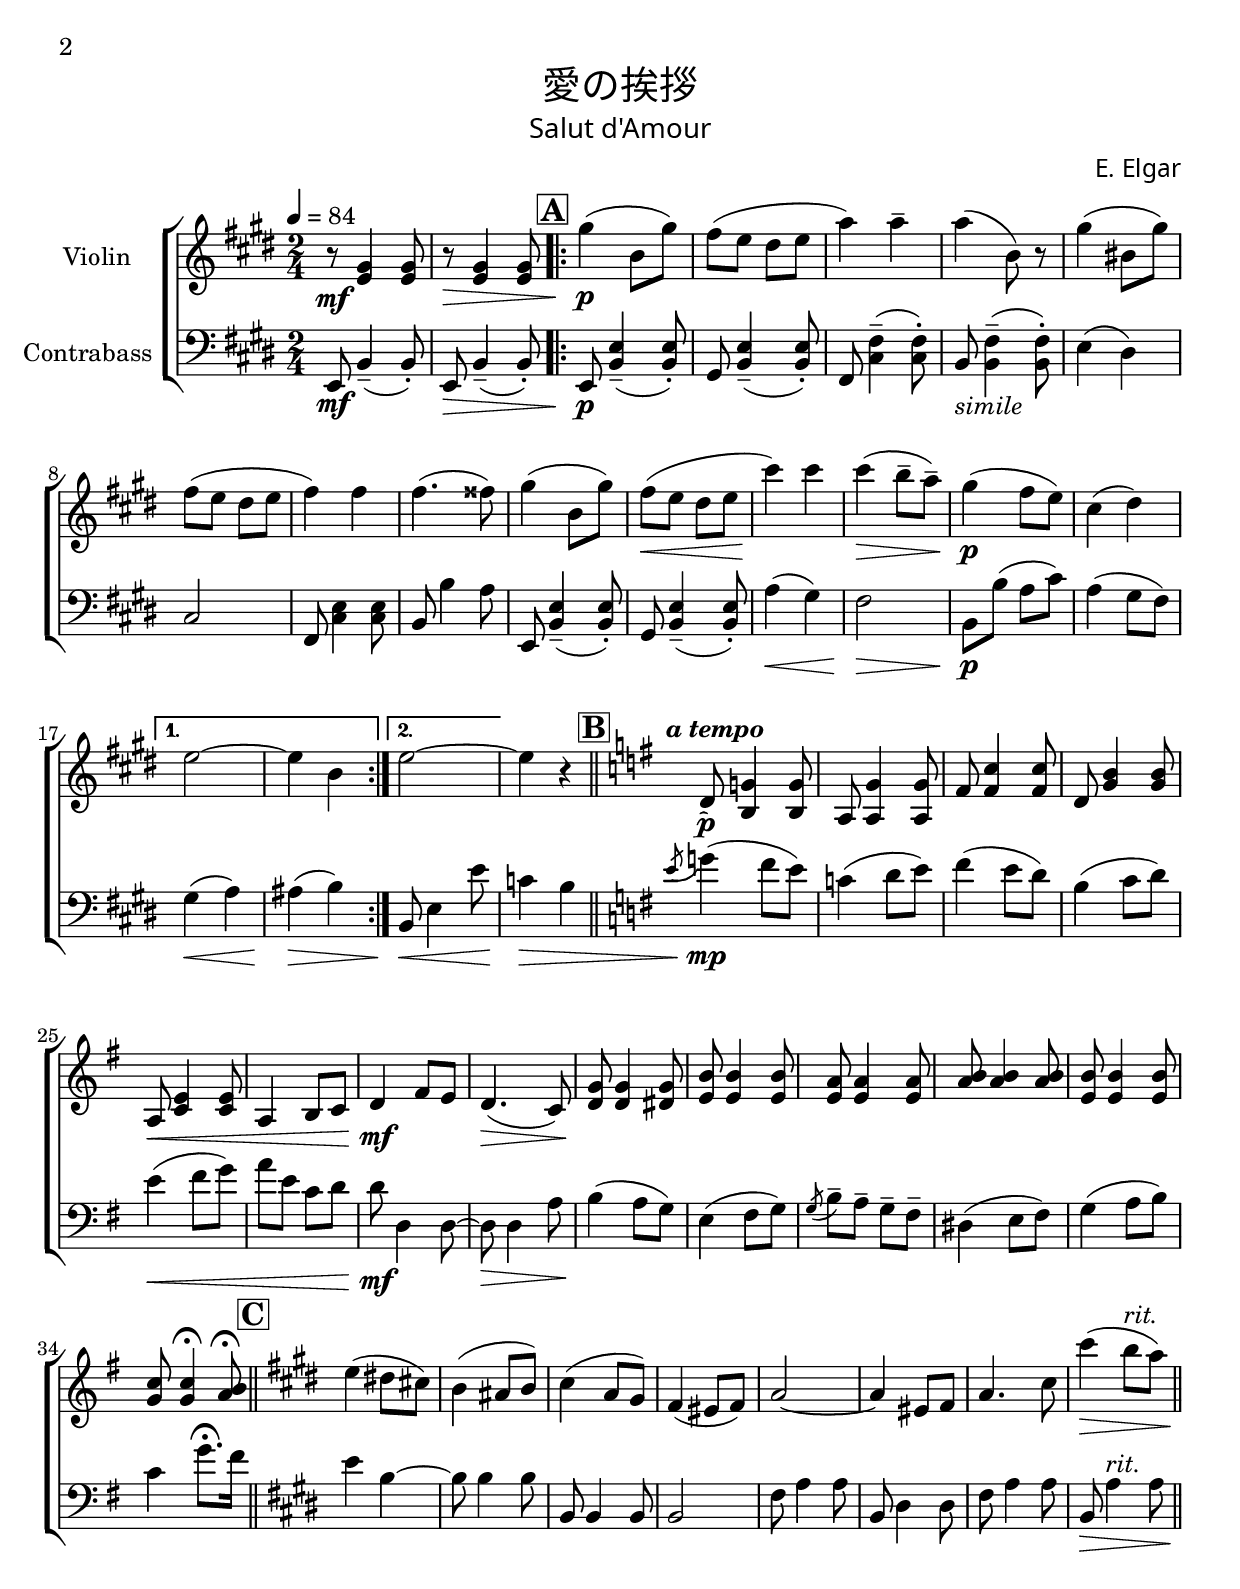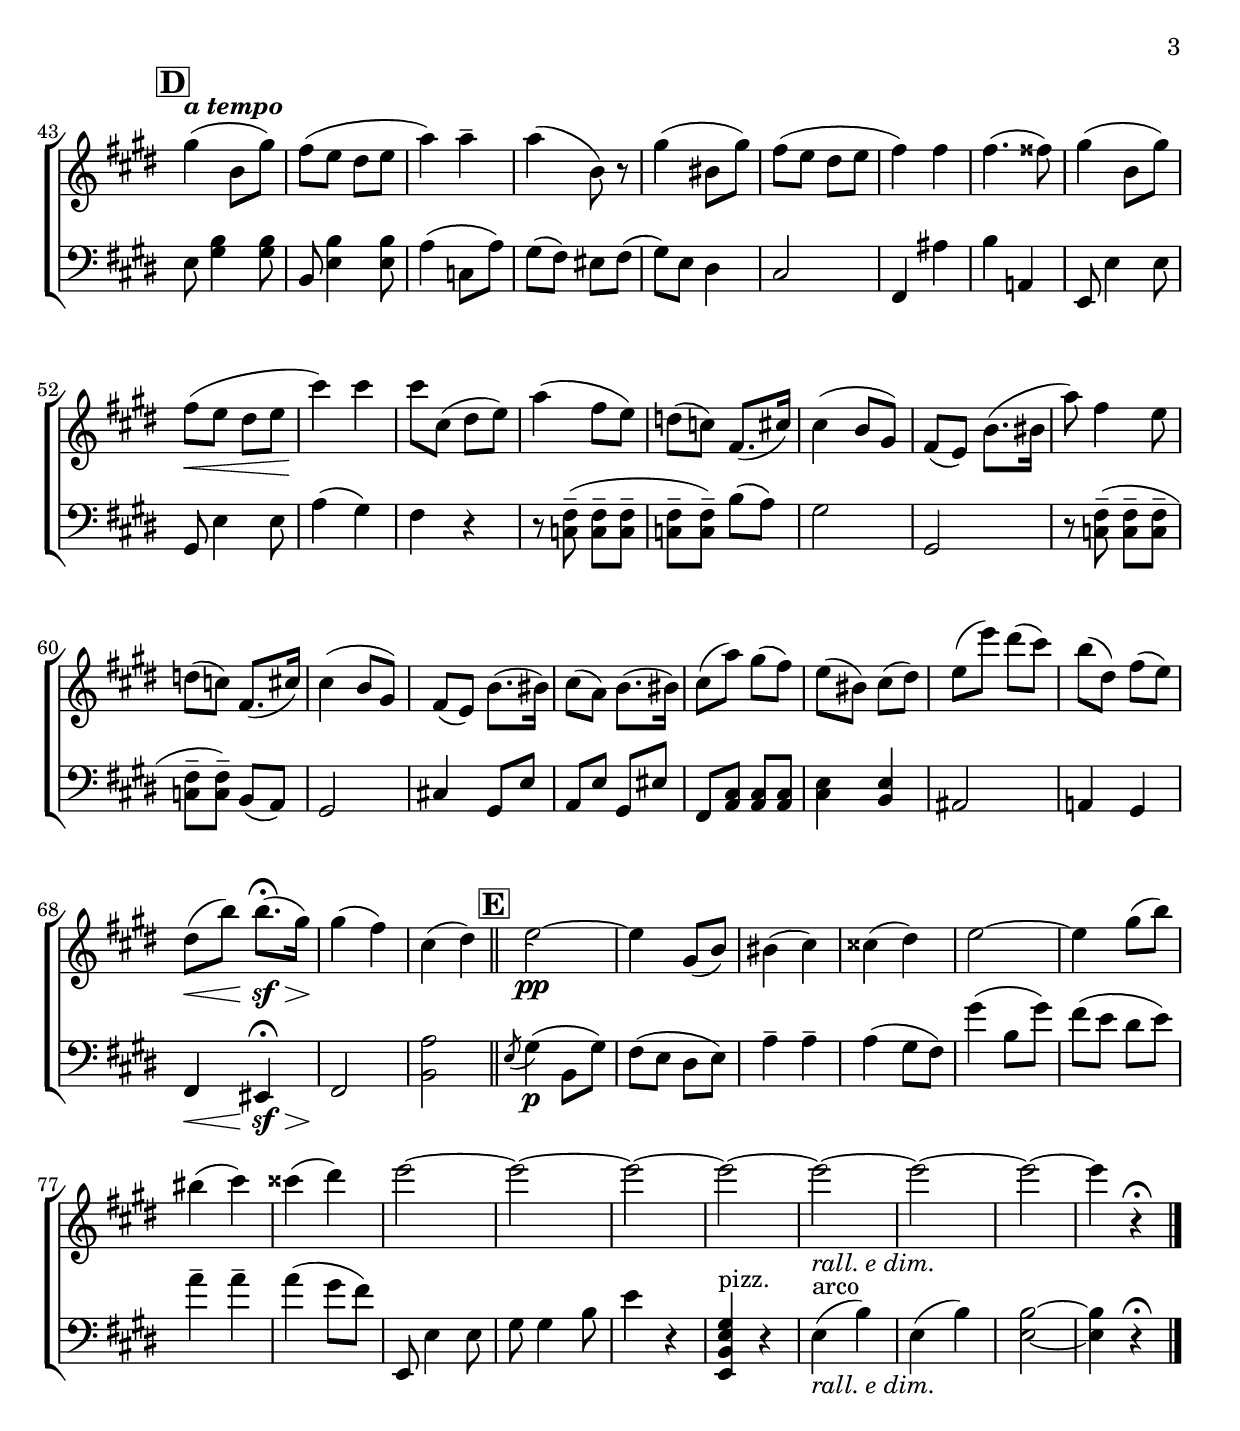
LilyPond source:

\version "2.24.0"
\header {
  title = \markup {
          \override #'(font-name . "HGSSoeiKakupoptai")
          "愛の挨拶"
  }
  subtitle = \markup {
          \override #'(font-name . "HGSSoeiKakupoptai")
          "Salut d'Amour"
  }
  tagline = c
  composer = \markup {
          \override #'(font-name . "HGSSoeiKakupoptai")
          "E. Elgar"
  }
}


#(set-global-staff-size 21.5)
#(set-default-paper-size "a4" )

%%以下、定義
ffz = #(make-dynamic-script "ffz")
fpp = #(make-dynamic-script "fpp")
%%ここまで、定義

\paper {
  #(set-paper-size "a4")
  top-margin = 2\cm
  bottom-margin = 1\cm
  left-margin = 1\cm
  right-margin = 1\cm

  markup-markup-spacing.basic-distance = #20
  markup-system-spacing.basic-distance = #20
  last-bottom-spacing.basic-distance = #12
  system-system-spacing.basic-distance = #16
  score-markup-spacing.basic-distance = #20

  print-page-number = ##t
  
  print-first-page-number = ##t
  first-page-number = 2

}


\layout {
  indent = 2.0\cm %%0にするといい
}


\score {
  \new ChoirStaff <<    
    \new Staff \with {
      instrumentName = "Violin "
    }{
      \transpose d e {
        \compressEmptyMeasures
        \relative c'{
  \numericTimeSignature
  \set Score.rehearsalMarkFormatter = #format-mark-box-alphabet
  \time 2/4 %%拍子
  \set Staff.midiInstrument = "violin"
  \clef treble %%音部記号　ト音…treble　ヘ音…bass　ハ音…alto
  \override Hairpin.minimum-length = #6

  \key d \major  %%調
  \tempo 4 = 84  %%BPM
  r8\mf <d fis>4 q8
  r\> q4 q8
  \mark \default
  \repeat volta 2{
    fis'4\p( a,8 fis')
    e8( d cis d
    g4) g-- 
    g( a,8) r
    fis'4( ais,8 fis')
    e8( d cis d
    e4) e
    e4.( eis8)
    fis4( a,8 fis')
    e8\<( d cis d
    b'4\!) b
    b4\>( a8-- g--)
    fis4\p( e8 d)
    b4( cis)
  }
  \alternative {
    {
      d2~ 
      d4 a
    }
    {d2~}
  }
  d4 r
  \mark \default
  \bar "||"
  \key d \minor
  \tempo \markup{\italic "a tempo"}
  \acciaccatura s8 c,8\p <a f'!>4 q8
  g8 <g f'>4 q8
  e'8 <e bes'>4 q8
  c8 <f a>4 q8
  g,8\< <bes d>4 q8
  g4 a8 bes
  c4\mf e8 d
  c4.\>( bes8)
  <c f>8\! q4 <cis f>8
  <d a'> q4 q8
  <d g> q4 q8
  <g a> q4 q8
  <d a'> q4 q8
  <f bes> q4\fermata <g a>8\fermata
  \mark \default
  \bar "||"
  \key d \major
  d'4( cis!8 b!)
  a4( gis8 a)
  b4( g8 fis)
  e4( dis8 e)
  g2~
  g4
  dis8 e
  g4. b8
  b'4(\> a8^\markup{\italic "rit."} g)
  \mark \default
  \bar "||"
  \tempo \markup{\italic "a tempo"}
  fis4\!( a,8 fis')
  e8( d cis d
  g4) g-- 
  g( a,8) r
  fis'4( ais,8 fis')
  e8( d cis d
  e4) e
  e4.( eis8)
  fis4( a,8 fis')
  e8\<( d cis d
  b'4\!) b
  b8 b,( cis d)
  g4( e8 d)
  c( bes) e,8.( b'16)
  b4( a8 fis)
  e( d) a'8.( ais16
  g'8) e4 d8
  c( bes) e,8.( b'16)
  b4( a8 fis)
  e( d) a'8.( ais16)
  b8( g) a8.( ais16)
  b8( g') fis( e)
  d( ais) b( cis)
  d( d') cis( b)
  a( cis,) e( d)
  cis\<( a') a8.\sf\fermata\>( fis16)
  fis4\!( e)
  b( cis)
  \mark \default
  \bar "||"
  \acciaccatura s8 d2\pp~
  d4 fis,8( a)
  ais4( b)
  bis( cis)
  d2~
  d4 fis8( a)
  ais4( b)
  bis( cis)
  d2~
  d2~
  d2~
  d2~
  d2_\markup{\italic "rall. e dim."}~
  d2~
  d2~
  d4 r\fermata
  
  \bar "|."
}

      }
    }
    
    \new Staff \with {
      instrumentName = "Contrabass "
    }{
      \compressEmptyMeasures
      \transpose d e {
        \relative c,{
  \numericTimeSignature
  \set Score.rehearsalMarkFormatter = #format-mark-box-alphabet
  \time 2/4 %%拍子
  \set Staff.midiInstrument = "violin"
  \clef bass %%音部記号　ト音…treble　ヘ音…bass　ハ音…alto
  \override Hairpin.minimum-length = #6

  \key d \major  %%調
  \tempo 4 = 84  %%BPM
  d8\mf a'4--( a8-.)
  d,8\> a'4--( a8-.)
  \mark \default
  \repeat volta 2{
    d,8\p <a' d>4--( q8-.)
    fis <d' a>4--( q8-.)
    e, <e' b>4--( q8-.)
    a,_\markup{\italic "simile"} <e' a,>4--( q8-.)
    d4( cis)
    b2
    e,8 <d' b>4 q8
    a a'4 g8
    d,8 <a' d>4--( q8-.)
    fis <d' a>4--( q8-.)
    g4\<( fis)
    e2\>
    a,8\p a'( g b)
    g4( fis8 e)
  }
  \alternative {
    {
      fis4\<( g)
      gis\>( a)
    }
    {a,8\< d4 d'8}
  }
  bes4\> a
  \mark \default
  \bar "||"
  \key d \minor
  \tempo \markup{\italic "a tempo"}
  \acciaccatura d8 f!4\mp( e8 d)
  bes!4( c8 d)
  e4( d8 c)
  a4( bes8 c)
  d4\<( e8 f)
  g d bes c
  c\mf c,4 c8~
  c\> c4 g'8
  a4\!( g8 f)
  d4( e8 f)
  \acciaccatura f a-- g-- f-- e--
  cis4( d8 e)
  f4( g8 a)
  bes4 f'8.\fermata e16
  \mark \default
  \bar "||"
  \key d \major
  d4 a~
  a8 a4 a8
  a,8 a4 a8
  a2
  e'8 g4 g8
  a,8 cis4 cis8
  e8 g4 g8
  a,8\> g'4^\markup{\italic "rit."} g8
  \mark \default
  \bar "||"
  \tempo \markup{\italic "a tempo"}
  d8\! <fis a>4 q8
  a,8 <d a'>4 q8
  g4( bes,8 g')
  fis( e) dis e(
  fis) d cis4
  b2
  e,4 gis'
  a g,!
  d8 d'4 d8
  fis,8 d'4 d8
  g4( fis)
  e r
  r8 <bes e>8--( q-- q--
  q-- q--) a'( g)
  fis2
  fis,
  r8 <bes e>8--( q-- q--
  q-- q--) a( g)
  fis2
  b!4 fis8 d'
  g, d' fis, dis'
  e, <b' g> q q
  <b d>4 <a d>
  gis2
  g!4 fis
  e\< dis\sf\fermata\>
  e2\!
  <a g'>
  \mark \default
  \bar "||"
  \acciaccatura d8 fis4\p( a,8 fis'8)
  e( d cis d)
  g4-- g--
  g4( fis8 e)
  fis'4( a,8 fis'8)
  e( d cis d)
  g4-- g--
  g4( fis8 e)
  d,,8 d'4 d8
  fis fis4 a8
  d4 r
  <d,, a' d fis>^"pizz." r
  d'^"arco"_\markup{\italic "rall. e dim."}( a')
  d,( a')
  <d, a'>2~
  q4 r\fermata
  \bar "|."
}

      }
    }

  >>
  \layout{}
  \midi{}
}